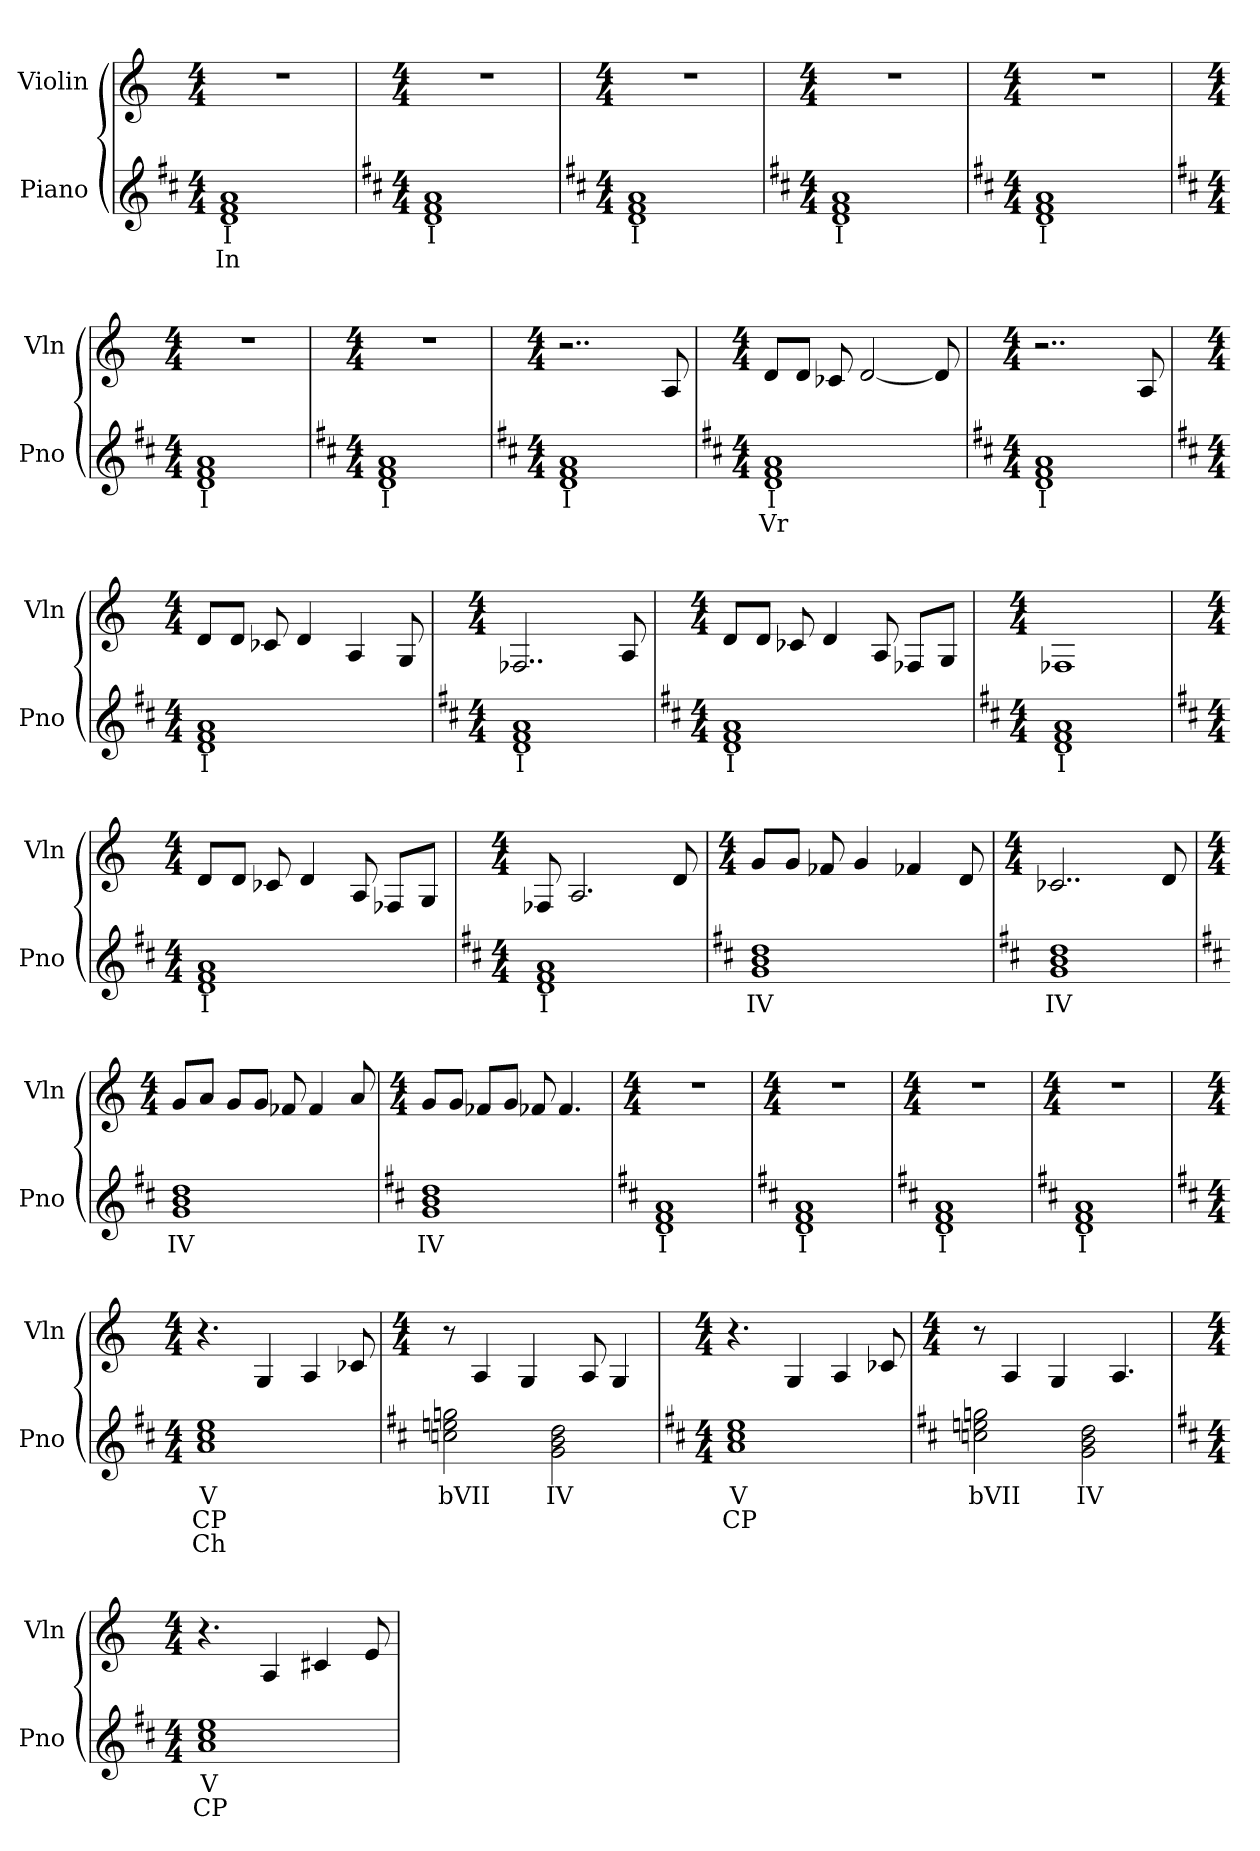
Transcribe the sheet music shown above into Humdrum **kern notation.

**kern	**text	**text	**text	**kern
*part2	*part2	*part2	*part2	*part1
*staff2	*staff2	*staff2	*staff2	*staff1
*I"Piano	*	*	*	*I"Violin
*I'Pno	*	*	*	*I'Vln
*k[f#c#]	*	*	*	*
*D:	*	*	*	*
*M4/4	*	*	*	*M4/4
=	=	=	=	=
1d 1f# 1a	I	In	.	1r
=	=	=	=	=
*k[f#c#]	*	*	*	*
*D:	*	*	*	*
*M4/4	*	*	*	*M4/4
1d 1f# 1a	I	.	.	1r
=	=	=	=	=
*k[f#c#]	*	*	*	*
*D:	*	*	*	*
*M4/4	*	*	*	*M4/4
1d 1f# 1a	I	.	.	1r
=	=	=	=	=
*k[f#c#]	*	*	*	*
*D:	*	*	*	*
*M4/4	*	*	*	*M4/4
1d 1f# 1a	I	.	.	1r
=	=	=	=	=
*k[f#c#]	*	*	*	*
*D:	*	*	*	*
*M4/4	*	*	*	*M4/4
1d 1f# 1a	I	.	.	1r
=	=	=	=	=
*k[f#c#]	*	*	*	*
*D:	*	*	*	*
*M4/4	*	*	*	*M4/4
1d 1f# 1a	I	.	.	1r
=	=	=	=	=
*k[f#c#]	*	*	*	*
*D:	*	*	*	*
*M4/4	*	*	*	*M4/4
1d 1f# 1a	I	.	.	1r
=	=	=	=	=
*k[f#c#]	*	*	*	*
*D:	*	*	*	*
*M4/4	*	*	*	*M4/4
1d 1f# 1a	I	.	.	2..r
.	.	.	.	8A
=	=	=	=	=
*k[f#c#]	*	*	*	*
*D:	*	*	*	*
*M4/4	*	*	*	*M4/4
1d 1f# 1a	I	Vr	.	8dL
.	.	.	.	8dJ
.	.	.	.	8c-X
.	.	.	.	[2d
.	.	.	.	8d]
=	=	=	=	=
*k[f#c#]	*	*	*	*
*D:	*	*	*	*
*M4/4	*	*	*	*M4/4
1d 1f# 1a	I	.	.	2..r
.	.	.	.	8A
=	=	=	=	=
*k[f#c#]	*	*	*	*
*D:	*	*	*	*
*M4/4	*	*	*	*M4/4
1d 1f# 1a	I	.	.	8dL
.	.	.	.	8dJ
.	.	.	.	8c-X
.	.	.	.	4d
.	.	.	.	4A
.	.	.	.	8G
=	=	=	=	=
*k[f#c#]	*	*	*	*
*D:	*	*	*	*
*M4/4	*	*	*	*M4/4
1d 1f# 1a	I	.	.	2..F-X
.	.	.	.	8A
=	=	=	=	=
*k[f#c#]	*	*	*	*
*D:	*	*	*	*
*M4/4	*	*	*	*M4/4
1d 1f# 1a	I	.	.	8dL
.	.	.	.	8dJ
.	.	.	.	8c-X
.	.	.	.	4d
.	.	.	.	8A
.	.	.	.	8F-XL
.	.	.	.	8GJ
=	=	=	=	=
*k[f#c#]	*	*	*	*
*D:	*	*	*	*
*M4/4	*	*	*	*M4/4
1d 1f# 1a	I	.	.	1F-X
=	=	=	=	=
*k[f#c#]	*	*	*	*
*D:	*	*	*	*
*M4/4	*	*	*	*M4/4
1d 1f# 1a	I	.	.	8dL
.	.	.	.	8dJ
.	.	.	.	8c-X
.	.	.	.	4d
.	.	.	.	8A
.	.	.	.	8F-XL
.	.	.	.	8GJ
=	=	=	=	=
*k[f#c#]	*	*	*	*
*D:	*	*	*	*
*M4/4	*	*	*	*M4/4
1d 1f# 1a	I	.	.	8F-X
.	.	.	.	2.A
.	.	.	.	8d
=	=	=	=	=
*k[f#c#]	*	*	*	*
*D:	*	*	*	*
*	*	*	*	*M4/4
1g 1b 1dd	IV	.	.	8gL
.	.	.	.	8gJ
.	.	.	.	8f-X
.	.	.	.	4g
.	.	.	.	4f-X
.	.	.	.	8d
=	=	=	=	=
*k[f#c#]	*	*	*	*
*D:	*	*	*	*
*	*	*	*	*M4/4
1g 1b 1dd	IV	.	.	2..c-X
.	.	.	.	8d
=	=	=	=	=
*k[f#c#]	*	*	*	*
*D:	*	*	*	*
*	*	*	*	*M4/4
1g 1b 1dd	IV	.	.	8gL
.	.	.	.	8aJ
.	.	.	.	8gL
.	.	.	.	8gJ
.	.	.	.	8f-X
.	.	.	.	4f-
.	.	.	.	8a
=	=	=	=	=
*k[f#c#]	*	*	*	*
*D:	*	*	*	*
*	*	*	*	*M4/4
1g 1b 1dd	IV	.	.	8gL
.	.	.	.	8gJ
.	.	.	.	8f-XL
.	.	.	.	8gJ
.	.	.	.	8f-X
.	.	.	.	4.f-
=	=	=	=	=
*k[f#c#]	*	*	*	*
*D:	*	*	*	*
*	*	*	*	*M4/4
1d 1f# 1a	I	.	.	1r
=	=	=	=	=
*k[f#c#]	*	*	*	*
*D:	*	*	*	*
*	*	*	*	*M4/4
1d 1f# 1a	I	.	.	1r
=	=	=	=	=
*k[f#c#]	*	*	*	*
*D:	*	*	*	*
*	*	*	*	*M4/4
1d 1f# 1a	I	.	.	1r
=	=	=	=	=
*k[f#c#]	*	*	*	*
*D:	*	*	*	*
*	*	*	*	*M4/4
1d 1f# 1a	I	.	.	1r
=	=	=	=	=
*k[f#c#]	*	*	*	*
*D:	*	*	*	*
*M4/4	*	*	*	*M4/4
1a 1cc# 1ee	V	CP	Ch	4.r
.	.	.	.	4G
.	.	.	.	4A
.	.	.	.	8c-X
=	=	=	=	=
*k[f#c#]	*	*	*	*
*D:	*	*	*	*
*	*	*	*	*M4/4
2ccn 2een 2ggn	bVII	.	.	8r
.	.	.	.	4A
.	.	.	.	4G
2g 2b 2dd	IV	.	.	.
.	.	.	.	8A
.	.	.	.	4G
=	=	=	=	=
*k[f#c#]	*	*	*	*
*D:	*	*	*	*
*M4/4	*	*	*	*M4/4
1a 1cc# 1ee	V	CP	.	4.r
.	.	.	.	4G
.	.	.	.	4A
.	.	.	.	8c-X
=	=	=	=	=
*k[f#c#]	*	*	*	*
*D:	*	*	*	*
*	*	*	*	*M4/4
2ccn 2een 2ggn	bVII	.	.	8r
.	.	.	.	4A
.	.	.	.	4G
2g 2b 2dd	IV	.	.	.
.	.	.	.	4.A
=	=	=	=	=
*k[f#c#]	*	*	*	*
*D:	*	*	*	*
*M4/4	*	*	*	*M4/4
1a 1cc# 1ee	V	CP	.	4.r
.	.	.	.	4A
.	.	.	.	4c#X
.	.	.	.	8e
=	=	=	=	=
*-	*-	*-	*-	*-
